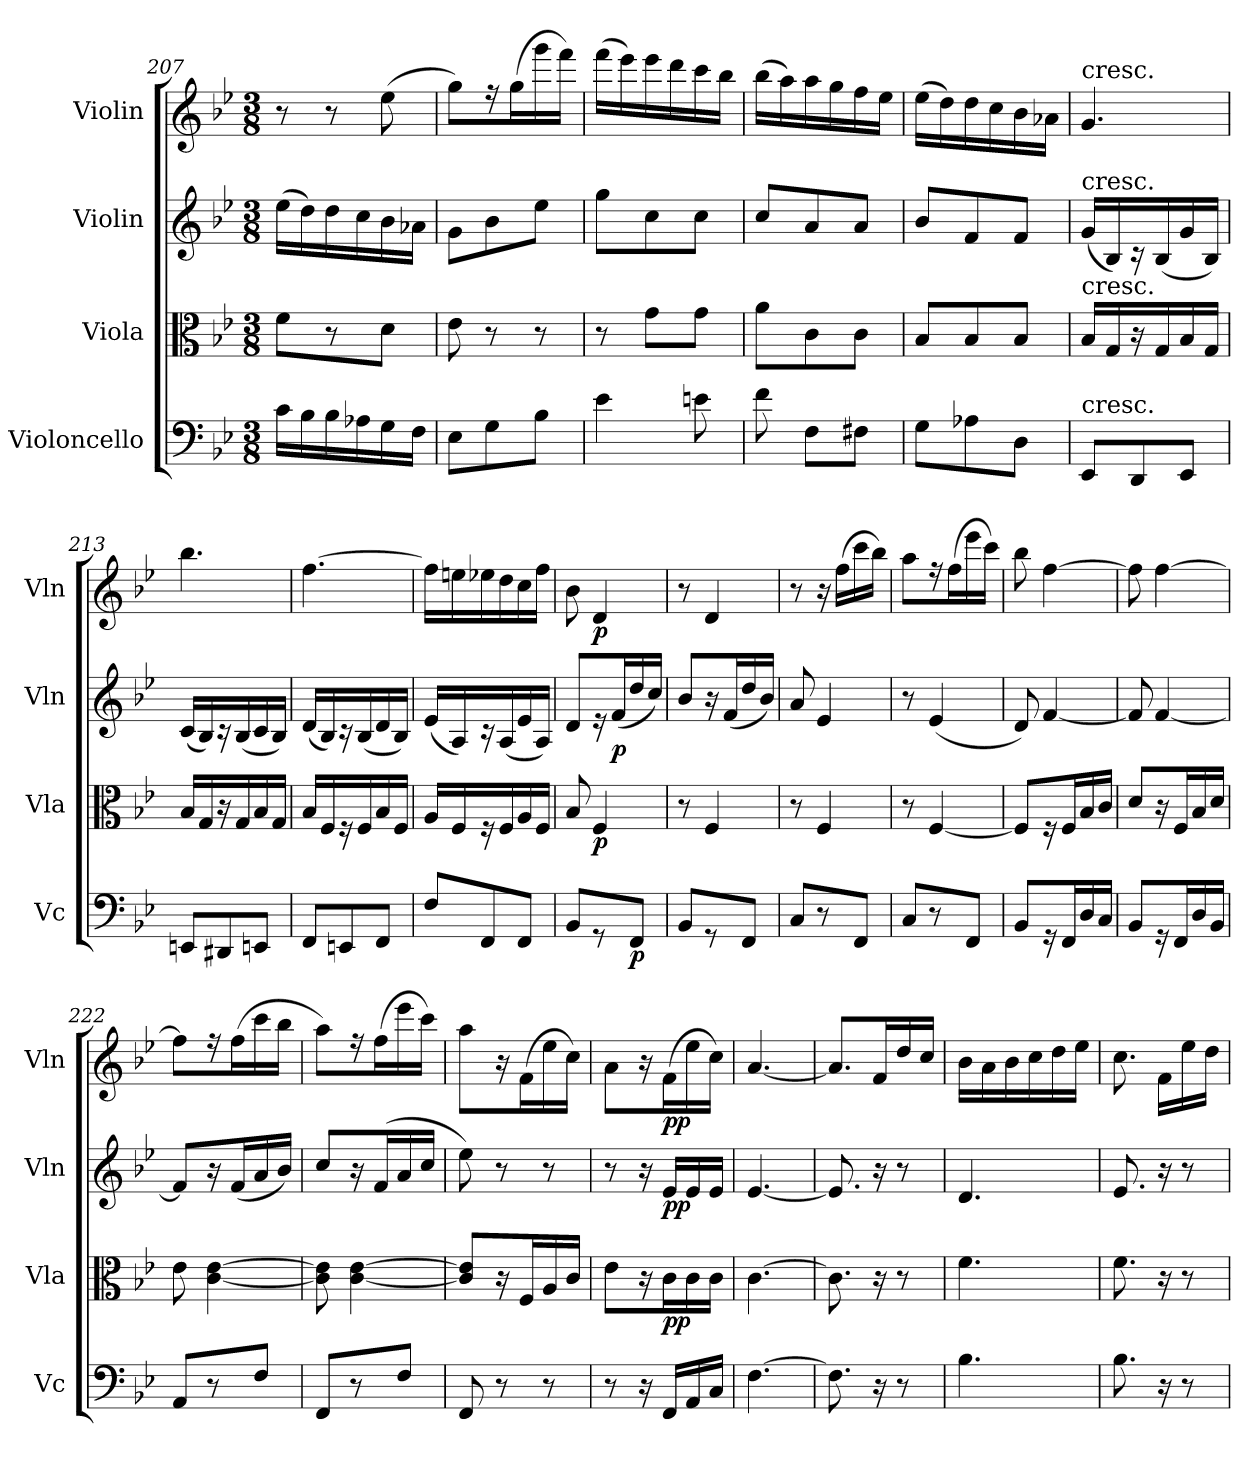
**kern	**dynam	**kern	**dynam	**kern	**dynam	**kern	**dynam
*part4	*part4	*part3	*part3	*part2	*part2	*part1	*part1
*staff4	*staff4	*staff3	*staff3	*staff2	*staff2	*staff1	*staff1
*I"Violoncello	*	*I"Viola	*	*I"Violin	*	*I"Violin	*
*I'Vc	*	*I'Vla	*	*I'Vln	*	*I'Vln	*
*clefF4	*	*clefC3	*	*clefG2	*	*clefG2	*
*k[b-e-]	*	*k[b-e-]	*	*k[b-e-]	*	*k[b-e-]	*
*M3/8	*	*M3/8	*	*M3/8	*	*M3/8	*
=207	=207	=207	=207	=207	=207	=207	=207
16c\LL	.	8f\L	.	(16ee-\LL	.	8r	.
16B-\	.	.	.	16dd\)	.	.	.
16B-\	.	8r	.	16dd\	.	8r	.
16A-X\	.	.	.	16cc\	.	.	.
16G\	.	8d\J	.	16b-\	.	(8ee-\	.
16F\JJ	.	.	.	16a-X\JJ	.	.	.
=208	=208	=208	=208	=208	=208	=208	=208
8E-\L	.	8e-\	.	8g\L	.	8gg\L)	.
8G\	.	8r	.	8b-\	.	16r	.
.	.	.	.	.	.	(16gg\L	.
8B-\J	.	8r	.	8ee-\J	.	16ggg\	.
.	.	.	.	.	.	16fff\JJ)	.
=209	=209	=209	=209	=209	=209	=209	=209
4e-\	.	8r	.	8gg\L	.	(16fff\LL	.
.	.	.	.	.	.	16eee-\)	.
.	.	8g\L	.	8cc\	.	16eee-\	.
.	.	.	.	.	.	16ddd\	.
8en\	.	8g\J	.	8cc\J	.	16ccc\	.
.	.	.	.	.	.	16bb-\JJ	.
=210	=210	=210	=210	=210	=210	=210	=210
8f\	.	8a\L	.	8cc/L	.	(16bb-\LL	.
.	.	.	.	.	.	16aa\)	.
8F\L	.	8c\	.	8a/	.	16aa\	.
.	.	.	.	.	.	16gg\	.
8F#X\J	.	8c\J	.	8a/J	.	16ff\	.
.	.	.	.	.	.	16ee-\JJ	.
=211	=211	=211	=211	=211	=211	=211	=211
8G\L	.	8B-/L	.	8b-/L	.	(16ee-\LL	.
.	.	.	.	.	.	16dd\)	.
8A-X\	.	8B-/	.	8f/	.	16dd\	.
.	.	.	.	.	.	16cc\	.
8D\J	.	8B-/J	.	8f/J	.	16b-\	.
.	.	.	.	.	.	16a-X\JJ	.
=212	=212	=212	=212	=212	=212	=212	=212
!	!	!	!	!	!	!LO:TX:t=cresc.	!
!	!	!	!	!LO:TX:t=cresc.	!	!	!
!	!	!LO:TX:t=cresc.	!	!	!	!	!
!LO:TX:t=cresc.	!	!	!	!	!	!	!
8EE-/L	.	16B-/LL	.	(16g/LL	.	4.g/	.
.	.	16G/	.	16B-/)	.	.	.
8DD/	.	16r	.	16r	.	.	.
.	.	16G/	.	(16B-/	.	.	.
8EE-/J	.	16B-/	.	16g/	.	.	.
.	.	16G/JJ	.	16B-/JJ)	.	.	.
=213	=213	=213	=213	=213	=213	=213	=213
8EEn/L	.	16B-/LL	.	(16c/LL	.	4.bb-\	.
.	.	16G/	.	16B-/)	.	.	.
8DD#X/	.	16r	.	16r	.	.	.
.	.	16G/	.	(16B-/	.	.	.
8EEn/J	.	16B-/	.	16c/	.	.	.
.	.	16G/JJ	.	16B-/JJ)	.	.	.
=214	=214	=214	=214	=214	=214	=214	=214
8FF/L	.	16B-/LL	.	(16d/LL	.	[4.ff\	.
.	.	16F/	.	16B-/)	.	.	.
8EEn/	.	16r	.	16r	.	.	.
.	.	16F/	.	(16B-/	.	.	.
8FF/J	.	16B-/	.	16d/	.	.	.
.	.	16F/JJ	.	16B-/JJ)	.	.	.
=215	=215	=215	=215	=215	=215	=215	=215
8F/L	.	16A/LL	.	(16e-/LL	.	16ff\LL]	.
.	.	16F/	.	16A/)	.	16een\	.
8FF/	.	16r	.	16r	.	16ee-X\	.
.	.	16F/	.	(16A/	.	16dd\	.
8FF/J	.	16A/	.	16e-/	.	16cc\	.
.	.	16F/JJ	.	16A/JJ)	.	16ff\JJ	.
=216	=216	=216	=216	=216	=216	=216	=216
8BB-/L	.	8B-/	.	8d/L	.	8b-\	.
8r	.	4F/	p	16r	.	4d/	p
.	.	.	.	(16f/L	p	.	.
8FF/J	p	.	.	16dd/	.	.	.
.	.	.	.	16cc/JJ)	.	.	.
=217	=217	=217	=217	=217	=217	=217	=217
8BB-/L	.	8r	.	8b-/L	.	8r	.
8r	.	4F/	.	16r	.	4d/	.
.	.	.	.	(16f/L	.	.	.
8FF/J	.	.	.	16dd/	.	.	.
.	.	.	.	16b-/JJ)	.	.	.
=218	=218	=218	=218	=218	=218	=218	=218
8C/L	.	8r	.	8a/	.	8r	.
8r	.	4F/	.	4e-/	.	16r	.
.	.	.	.	.	.	(16ff\LL	.
8FF/J	.	.	.	.	.	16ccc\	.
.	.	.	.	.	.	16bb-\JJ)	.
=219	=219	=219	=219	=219	=219	=219	=219
8C/L	.	8r	.	8r	.	8aa\L	.
8r	.	[4F/	.	(4e-/	.	16r	.
.	.	.	.	.	.	(16ff\L	.
8FF/J	.	.	.	.	.	16eee-\	.
.	.	.	.	.	.	16ccc\JJ)	.
=220	=220	=220	=220	=220	=220	=220	=220
8BB-/L	.	8F/L]	.	8d/)	.	8bb-\	.
16r	.	16r	.	[4f/	.	[4ff\	.
16FF/L	.	16F/L	.	.	.	.	.
16D/	.	16B-/	.	.	.	.	.
16C/JJ	.	16c/JJ	.	.	.	.	.
=221	=221	=221	=221	=221	=221	=221	=221
8BB-/L	.	8d/L	.	8f/]	.	8ff\]	.
16r	.	16r	.	[4f/	.	[4ff\	.
16FF/L	.	16F/L	.	.	.	.	.
16D/	.	16B-/	.	.	.	.	.
16BB-/JJ	.	16d/JJ	.	.	.	.	.
=222	=222	=222	=222	=222	=222	=222	=222
8AA/L	.	8e-\	.	8f/L]	.	8ff\L]	.
8r	.	[4c\ [4e-\	.	16r	.	16r	.
.	.	.	.	(16f/L	.	(16ff\L	.
8F/J	.	.	.	16a/	.	16ccc\	.
.	.	.	.	16b-/JJ)	.	16bb-\JJ	.
=223	=223	=223	=223	=223	=223	=223	=223
8FF/L	.	8c]\ 8e-]\	.	8cc/L	.	8aa\L)	.
8r	.	[4c\ [4e-\	.	16r	.	16r	.
.	.	.	.	(16f/L	.	(16ff\L	.
8F/J	.	.	.	16a/	.	16eee-\	.
.	.	.	.	16cc/JJ	.	16ccc\JJ)	.
=224	=224	=224	=224	=224	=224	=224	=224
8FF/	.	8c]/ 8e-]/L	.	8ee-\)	.	8aa\L	.
8r	.	16r	.	8r	.	16r	.
.	.	16F/L	.	.	.	(16f\L	.
8r	.	16A/	.	8r	.	16ee-\	.
.	.	16c/JJ	.	.	.	16cc\JJ)	.
=225	=225	=225	=225	=225	=225	=225	=225
8r	.	8e-\L	.	8r	.	8a\L	.
16r	.	16r	.	16r	.	16r	.
16FF/LL	.	16c\L	pp	16e-/LL	pp	(16f\L	pp
16AA/	.	16c\	.	16e-/	.	16ee-\	.
16C/JJ	.	16c\JJ	.	16e-/JJ	.	16cc\JJ)	.
=226	=226	=226	=226	=226	=226	=226	=226
[4.F\	.	[4.c\	.	[4.e-/	.	[4.a/	.
=227	=227	=227	=227	=227	=227	=227	=227
8.F\]	.	8.c\]	.	8.e-/]	.	8.a/L]	.
16r	.	16r	.	16r	.	16f/L	.
8r	.	8r	.	8r	.	16dd/	.
.	.	.	.	.	.	16cc/JJ	.
=228	=228	=228	=228	=228	=228	=228	=228
4.B-\	.	4.f\	.	4.d/	.	16b-\LL	.
.	.	.	.	.	.	16a\	.
.	.	.	.	.	.	16b-\	.
.	.	.	.	.	.	16cc\	.
.	.	.	.	.	.	16dd\	.
.	.	.	.	.	.	16ee-\JJ	.
=229	=229	=229	=229	=229	=229	=229	=229
8.B-\	.	8.f\	.	8.e-/	.	8.cc\	.
16r	.	16r	.	16r	.	16f\LL	.
8r	.	8r	.	8r	.	16ee-\	.
.	.	.	.	.	.	16dd\JJ	.
=	=	=	=	=	=	=	=
*-	*-	*-	*-	*-	*-	*-	*-
